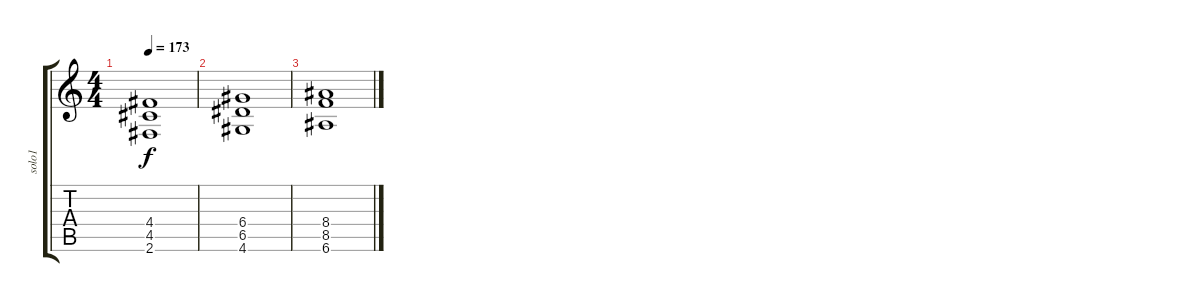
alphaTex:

\track ("solo1" "solo1") {instrument distortionguitar}
\staff {score tabs}
\tuning (E4 B3 G3 D3 A2 E2) {hide}
\ts (4 4)
\tempo 173
\clef g2
\ks c
(4.4 4.5 2.6).1{dy f} |
(6.4 6.5 4.6).1 |
(8.4 8.5 6.6).1
